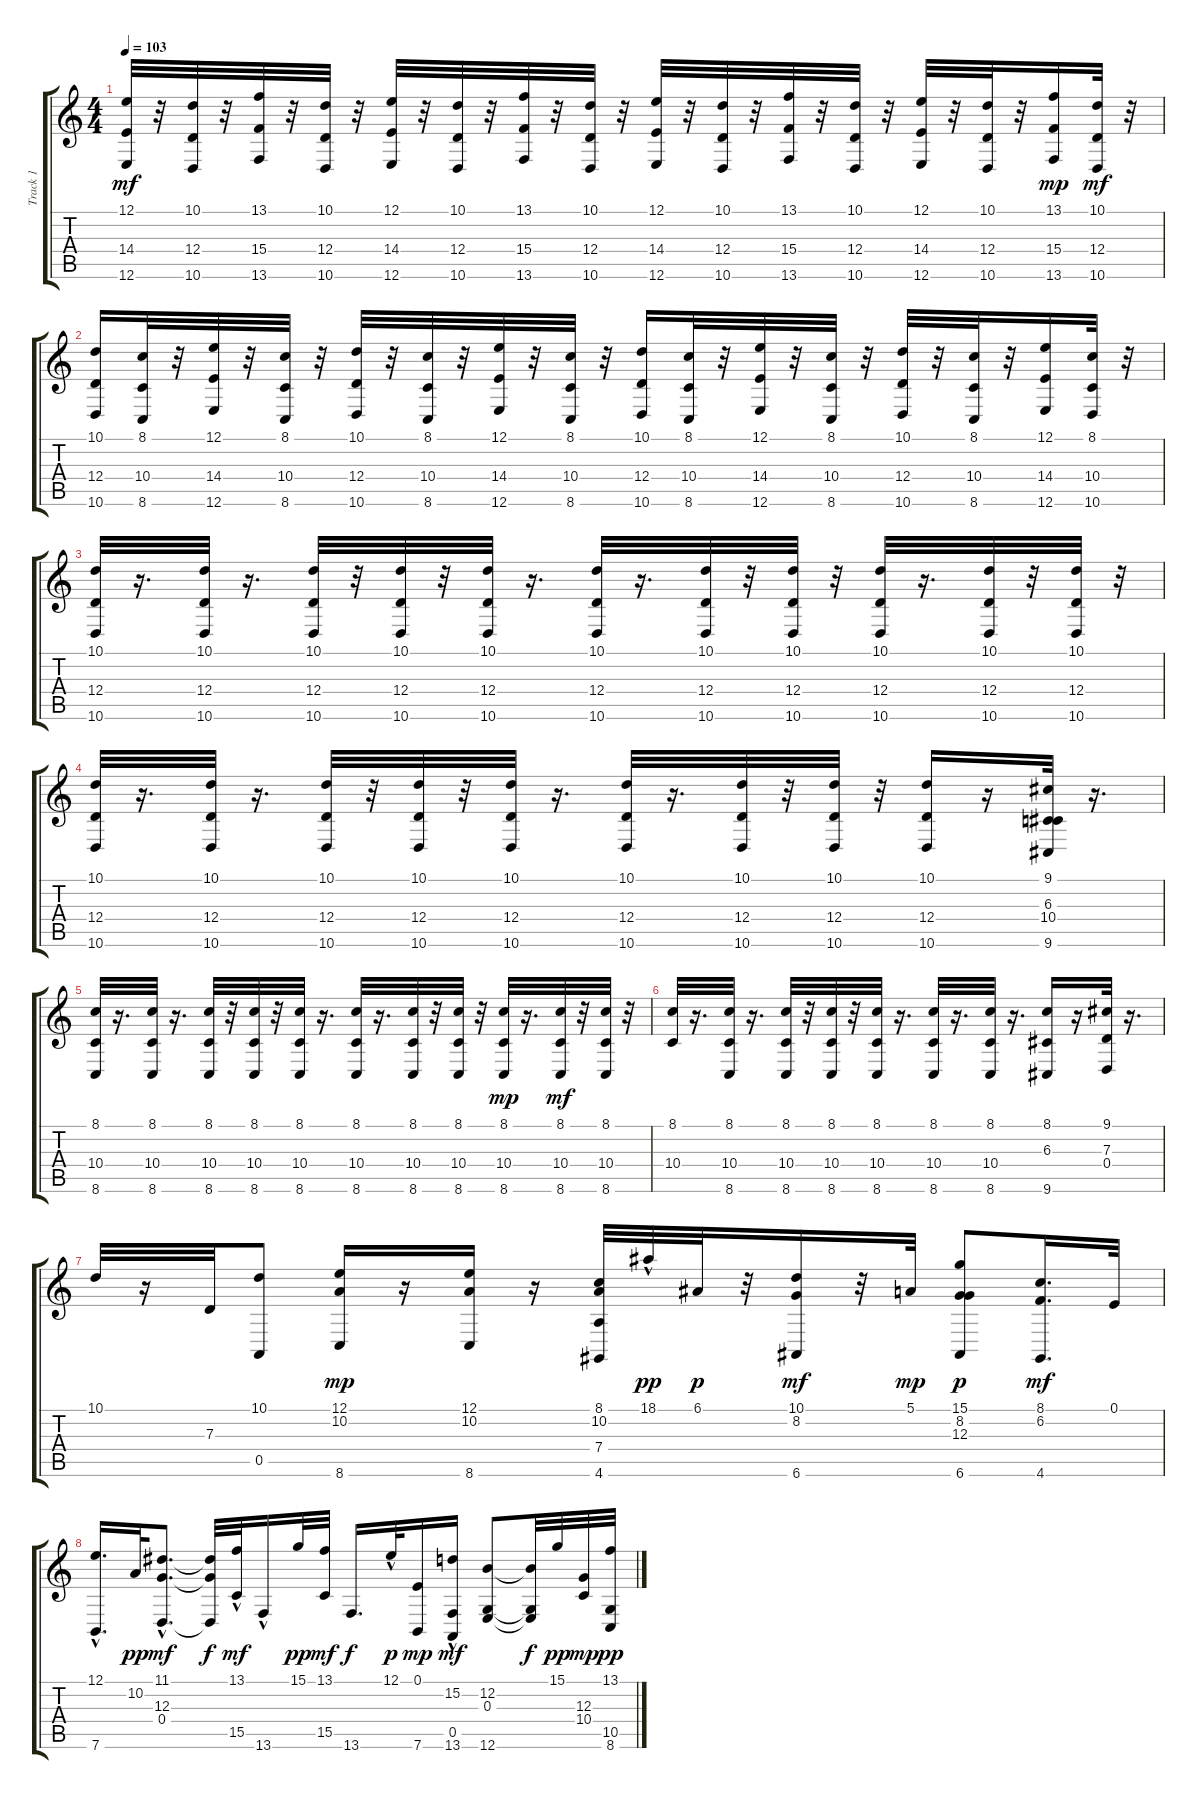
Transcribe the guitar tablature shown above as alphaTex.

\track ("Track 1" "Track 1") {instrument stringensemble1}
\staff {score tabs}
\tuning (E4 B3 G3 D3 A2 E2) {hide}
\ts (4 4)
\tempo 103
\clef g2
\ks c
(12.1 14.4 12.6).32{dy mf} r.32 (10.1 12.4 10.6).32 r.32 (13.1 15.4 13.6).32 r.32 (10.1 12.4 10.6).32 r.32 (12.1 14.4 12.6).32 r.32 (10.1 12.4 10.6).32 r.32 (13.1 15.4 13.6).32 r.32 (10.1 12.4 10.6).32 r.32 (12.1 14.4 12.6).32 r.32 (10.1 12.4 10.6).32 r.32 (13.1 15.4 13.6).32 r.32 (10.1 12.4 10.6).32 r.32 (12.1 14.4 12.6).32 r.32 (10.1 12.4 10.6).32 r.32 (13.1 15.4 13.6).16{dy mp} (10.1 12.4 10.6).32{dy mf} r.32 |
(10.1 12.4 10.6).16 (8.1 10.4 8.6).32 r.32 (12.1 14.4 12.6).32 r.32 (8.1 10.4 8.6).32 r.32 (10.1 12.4 10.6).32 r.32 (8.1 10.4 8.6).32 r.32 (12.1 14.4 12.6).32 r.32 (8.1 10.4 8.6).32 r.32 (10.1 12.4 10.6).16 (8.1 10.4 8.6).32 r.32 (12.1 14.4 12.6).32 r.32 (8.1 10.4 8.6).32 r.32 (10.1 12.4 10.6).32 r.32 (8.1 10.4 8.6).32 r.32 (12.1 14.4 12.6).16 (8.1 10.4 10.6).32 r.32 |
(10.1 12.4 10.6).32 r.16{d} (10.1 12.4 10.6).32 r.16{d} (10.1 12.4 10.6).32 r.32 (10.1 12.4 10.6).32 r.32 (10.1 12.4 10.6).32 r.16{d} (10.1 12.4 10.6).32 r.16{d} (10.1 12.4 10.6).32 r.32 (10.1 12.4 10.6).32 r.32 (10.1 12.4 10.6).32 r.16{d} (10.1 12.4 10.6).32 r.32 (10.1 12.4 10.6).32 r.32 |
(10.1 12.4 10.6).32 r.16{d} (10.1 12.4 10.6).32 r.16{d} (10.1 12.4 10.6).32 r.32 (10.1 12.4 10.6).32 r.32 (10.1 12.4 10.6).32 r.16{d} (10.1 12.4 10.6).32 r.16{d} (10.1 12.4 10.6).32 r.32 (10.1 12.4 10.6).32 r.32 (10.1 12.4 10.6).16 r.16 (9.1 6.3 10.4 9.6).32 r.16{d} |
(8.1 10.4 8.6).32 r.16{d} (8.1 10.4 8.6).32 r.16{d} (8.1 10.4 8.6).32 r.32 (8.1 10.4 8.6).32 r.32 (8.1 10.4 8.6).32 r.16{d} (8.1 10.4 8.6).32 r.16{d} (8.1 10.4 8.6).32 r.32 (8.1 10.4 8.6).32 r.32 (8.1 10.4 8.6).32{dy mp} r.16{d} (8.1 10.4 8.6).32{dy mf} r.32 (8.1 10.4 8.6).32 r.32 |
(8.1 10.4).32 r.16{d} (8.1 10.4 8.6).32 r.16{d} (8.1 10.4 8.6).32 r.32 (8.1 10.4 8.6).32 r.32 (8.1 10.4 8.6).32 r.16{d} (8.1 10.4 8.6).32 r.16{d} (8.1 10.4 8.6).32 r.16{d} (8.1 6.3 9.6).16 r.16 (9.1 7.3 0.4).32 r.16{d} |
10.1.32 r.16 7.3.32 (10.1 0.5).8 (12.1 10.2 8.6).16{dy mp} r.16 (12.1 10.2 8.6).16 r.16 (8.1 10.2 7.4 4.6).32 18.1{hac}.32{dy pp} 6.1.32{dy p} r.32 (10.1 8.2 6.6).16{dy mf} r.32 5.1.32{dy mp} (15.1 8.2 12.3 6.6).8{dy p} (8.1 6.2 4.6).16{d dy mf} 0.1.32 |
(12.1 7.6{hac}).16{d} 10.2.32{dy pp} (11.1{hac} 12.3{hac} 0.4{hac}).8{d dy mf} (11.1{t} 12.3{t} 0.4{t}).32{dy f} (13.1{hac} 15.5{hac}).32{dy mf} 13.6{hac}.16 15.1.32{dy pp} (13.1 15.5).32{dy mf} 13.6.16{d dy f} 12.1{hac}.32{dy p} (0.1 7.6).16{dy mp} (15.2{hac} 0.5 13.6{hac}).16{dy mf} (12.2 0.3 12.6).8 (12.2{t} 0.3{t} 12.6{t}).32{dy f} 15.1.32{dy pp} (12.3 10.4).32{dy mp} (13.1 10.5 8.6).32{dy pp}
